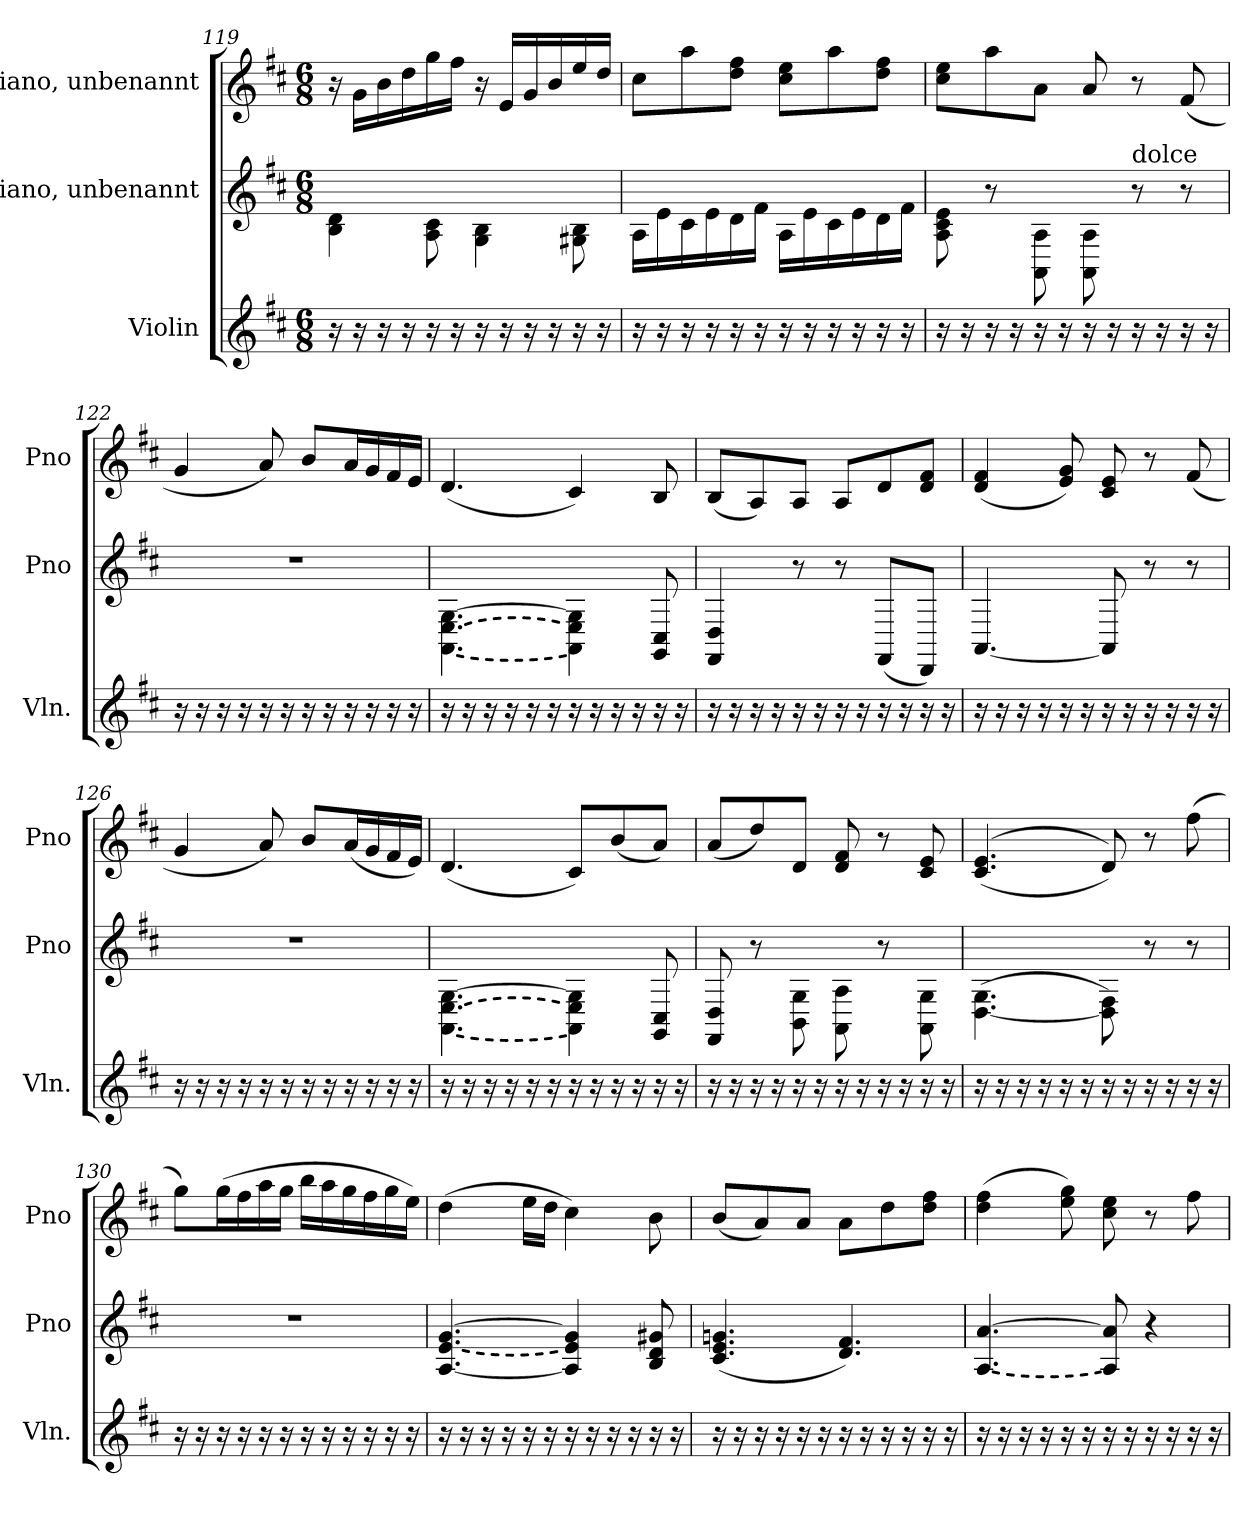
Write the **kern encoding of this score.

**kern	**kern	**kern
*part3	*part2	*part1
*staff3	*staff2	*staff1
*I"Violin	*I"Piano, unbenannt	*I"Piano, unbenannt
*I'Vln.	*I'Pno	*I'Pno
!!LO:PB:g=z
*clefG2	*clefG2	*clefG2
*k[f#c#]	*k[f#c#]	*k[f#c#]
*M6/8	*M6/8	*M6/8
=119	=119	=119
16r	4B\ 4d\	16r
16r	.	16g\LL
16r	.	16b\
16r	.	16dd\
16r	8A\ 8c#\	16gg\
16r	.	16ff#\JJ
16r	4G\ 4B\	16r
16r	.	16e/LL
16r	.	16g/
16r	.	16b/
16r	8G#X\ 8B\	16ee/
16r	.	16dd/JJ
=120	=120	=120
16r	16A\LL	8cc#\L
16r	16e\	.
16r	16c#\	8aa\
16r	16e\	.
16r	16d\	8dd\ 8ff#\J
16r	16f#\JJ	.
16r	16A\LL	8cc#\ 8ee\L
16r	16e\	.
16r	16c#\	8aa\
16r	16e\	.
16r	16d\	8dd\ 8ff#\J
16r	16f#\JJ	.
=121	=121	=121
16r	8A\ 8c#\ 8e\	8cc#\ 8ee\L
16r	.	.
16r	8r	8aa\
16r	.	.
16r	8AA\ 8A\	8a\J
16r	.	.
16r	8AA\ 8A\	8a/
16r	.	.
!	!LO:TX:a:t=dolce	!
16r	8r	8r
16r	.	.
16r	8r	(<8f#/
16r	.	.
!!LO:LB:g=z
=122	=122	=122
16r	2.r	4g/
16r	.	.
16r	.	.
16r	.	.
16r	.	8a/)
16r	.	.
16r	.	8b/L
16r	.	.
16r	.	16a/L
16r	.	16g/
16r	.	16f#/
16r	.	16e/JJ
=123	=123	=123
!	!LO:T:n=1:dash	!
!	!LO:T:n=2:dash	!
16r	[4.AA\ [4.E\ [4.G\	(<4.d/
16r	.	.
16r	.	.
16r	.	.
16r	.	.
16r	.	.
16r	4AA\] 4E\] 4G\]	4c#/)
16r	.	.
16r	.	.
16r	.	.
16r	8GG/ 8C#/	8B/
16r	.	.
=124	=124	=124
16r	4FF#/ 4D/	(<8B/L
16r	.	.
16r	.	8A/)
16r	.	.
16r	8r	8A/J
16r	.	.
16r	8r	8A/L
16r	.	.
16r	(<8FF#/L	8d/
16r	.	.
16r	8DD/J)	8d/ 8f#/J
16r	.	.
!!LO:LB:g=z
=125	=125	=125
16r	[4.AA/	(<4d/ 4f#/
16r	.	.
16r	.	.
16r	.	.
16r	.	8e/ 8g/)
16r	.	.
16r	8AA/]	8c#/ 8e/
16r	.	.
16r	8r	8r
16r	.	.
16r	8r	(<8f#/
16r	.	.
=126	=126	=126
16r	2.r	4g/
16r	.	.
16r	.	.
16r	.	.
16r	.	8a/)
16r	.	.
16r	.	8b/L
16r	.	.
16r	.	(<16a/L
16r	.	16g/
16r	.	16f#/
16r	.	16e/JJ)
=127	=127	=127
!	!LO:T:n=1:dash	!
!	!LO:T:n=2:dash	!
16r	[4.AA\ [4.E\ [4.G\	(<4.d/
16r	.	.
16r	.	.
16r	.	.
16r	.	.
16r	.	.
16r	4AA\] 4E\] 4G\]	8c#/L)
16r	.	.
16r	.	(<8b/
16r	.	.
16r	8GG/ 8C#/	8a/J)
16r	.	.
!!LO:PB:g=z
=128	=128	=128
16r	8FF#/ 8D/	(<8a/L
16r	.	.
16r	8r	8dd/)
16r	.	.
16r	8BB\ 8G\	8d/J
16r	.	.
16r	8AA\ 8A\	8d/ 8f#/
16r	.	.
16r	8r	8r
16r	.	.
16r	8AA\ 8G\	8c#/ 8e/
16r	.	.
=129	=129	=129
16r	(>[4.D\ 4.G\	(>(<4.c#/ 4.e/
16r	.	.
16r	.	.
16r	.	.
16r	.	.
16r	.	.
16r	8D\] 8F#\)	8d/))
16r	.	.
16r	8r	8r
16r	.	.
16r	8r	(>8ff#\
16r	.	.
=130	=130	=130
16r	2.r	8gg\L)
16r	.	.
16r	.	(>16gg\L
16r	.	16ff#\
16r	.	16aa\
16r	.	16gg\JJ
16r	.	16bb\LL
16r	.	16aa\
16r	.	16gg\
16r	.	16ff#\
16r	.	16gg\
16r	.	16ee\JJ)
!!LO:LB:g=z
=131	=131	=131
!	!LO:T:n=2:dash	!
16r	[4.A/ [4.e/ [4.g/	(>4dd\
16r	.	.
16r	.	.
16r	.	.
16r	.	16ee\LL
16r	.	16dd\JJ
16r	4A/] 4e/] 4g/]	4cc#\)
16r	.	.
16r	.	.
16r	.	.
16r	8B/ 8d/ 8g#X/	8b\
16r	.	.
=132	=132	=132
16r	(<4.c#/ 4.e/ 4.gn/	(<8b/L
16r	.	.
16r	.	8a/)
16r	.	.
16r	.	8a/J
16r	.	.
16r	4.d/ 4.f#/)	8a\L
16r	.	.
16r	.	8dd\
16r	.	.
16r	.	8dd\ 8ff#\J
16r	.	.
=133	=133	=133
!	!LO:T:n=1:dash	!
16r	[4.A/ [4.a/	(>4dd\ 4ff#\
16r	.	.
16r	.	.
16r	.	.
16r	.	8ee\ 8gg\)
16r	.	.
16r	8A/] 8a/]	8cc#\ 8ee\
16r	.	.
16r	4r	8r
16r	.	.
16r	.	8ff#\
16r	.	.
=	=	=
*-	*-	*-
